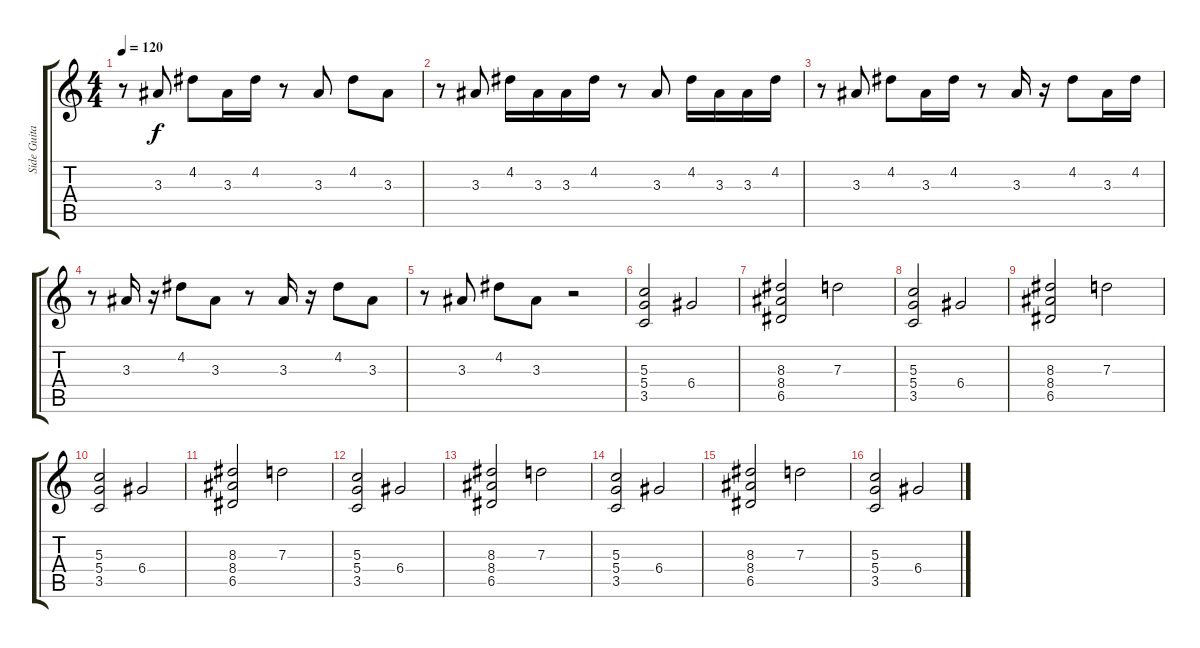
\track ("Side Guitar" "Side Guita") {instrument distortionguitar}
\staff {score tabs}
\tuning (E4 B3 G3 D3 A2 E2) {hide}
\ts (4 4)
\tempo 120
\clef g2
\ks c
r.8{dy f} 3.3.8 4.2.8 3.3.16 4.2.16 r.8 3.3.8 4.2.8 3.3.8 |
r.8 3.3.8 4.2.16 3.3.16 3.3.16 4.2.16 r.8 3.3.8 4.2.16 3.3.16 3.3.16 4.2.16 |
r.8 3.3.8 4.2.8 3.3.16 4.2.16 r.8 3.3.16 r.16 4.2.8 3.3.16 4.2.16 |
r.8 3.3.16 r.16 4.2.8 3.3.8 r.8 3.3.16 r.16 4.2.8 3.3.8 |
r.8 3.3.8 4.2.8 3.3.8 r.2 |
(5.3 5.4 3.5).2 6.4.2 |
(8.3 8.4 6.5).2 7.3.2 |
(5.3 5.4 3.5).2 6.4.2 |
(8.3 8.4 6.5).2 7.3.2 |
(5.3 5.4 3.5).2 6.4.2 |
(8.3 8.4 6.5).2 7.3.2 |
(5.3 5.4 3.5).2 6.4.2 |
(8.3 8.4 6.5).2 7.3.2 |
(5.3 5.4 3.5).2 6.4.2 |
(8.3 8.4 6.5).2 7.3.2 |
(5.3 5.4 3.5).2 6.4.2
